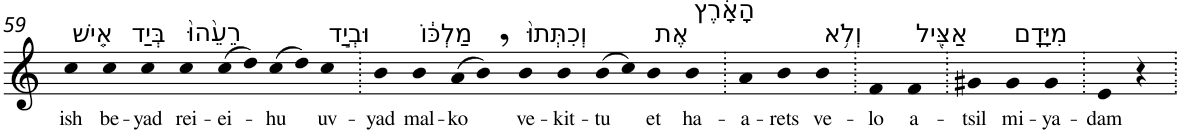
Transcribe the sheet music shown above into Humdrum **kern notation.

**kern	**text
*part1	*part1
*staff1	*staff1
*I"Piano	*
*I'Pno	*
!!LO:PB:g=z
*clefG2	*
*k[]	*
=59	=59
!LO:TX:a:t=אִ֤ישׁ	!
!	!LO:LY:b
4cc	ish
!LO:TX:a:t=בְּיַד	!
!	!LO:LY:b
4cc	be-
!	!LO:LY:b
4cc	-yad
!LO:TX:a:t=רֵעֵ֙הוּ֙	!
!	!LO:LY:b
4cc	rei-
!	!LO:LY:b
(>8cc	-ei-
8dd)	.
!	!LO:LY:b
(>8cc	-hu
8dd)	.
!LO:TX:a:t=וּבְיַ֣ד	!
!	!LO:LY:b
4cc	uv-
=60.	=60.
!	!LO:LY:b
4b	-yad
!LO:TX:a:t=מַלְכּ֔וֹ	!
!	!LO:LY:b
4b	mal-
!	!LO:LY:b
(>8a	-ko
8b,)	.
!LO:TX:a:t=וְכִתְּתוּ֙	!
!	!LO:LY:b
4b	ve-
!	!LO:LY:b
4b	-kit-
!	!LO:LY:b
(>8b	-tu
8cc)	.
!LO:TX:a:t=אֶת	!
!	!LO:LY:b
4b	et
!LO:TX:a:t=הָאָ֔רֶץ	!
!	!LO:LY:b
4b	ha-
=61.	=61.
!	!LO:LY:b
4a	-a-
!	!LO:LY:b
4b	-rets
!LO:TX:a:t=וְלֹ֥א	!
!	!LO:LY:b
4b	ve-
=62.	=62.
!	!LO:LY:b
4f	-lo
!LO:TX:a:t=אַצִּ֖יל	!
!	!LO:LY:b
4f	a-
=63.	=63.
!	!LO:LY:b
4g#X	-tsil
!LO:TX:a:t=מִיָּדָֽם	!
!	!LO:LY:b
4g#	mi-
!	!LO:LY:b
4g#	-ya-
=64.	=64.
!	!LO:LY:b
4e	-dam
4r	.
=.	=.
*-	*-
